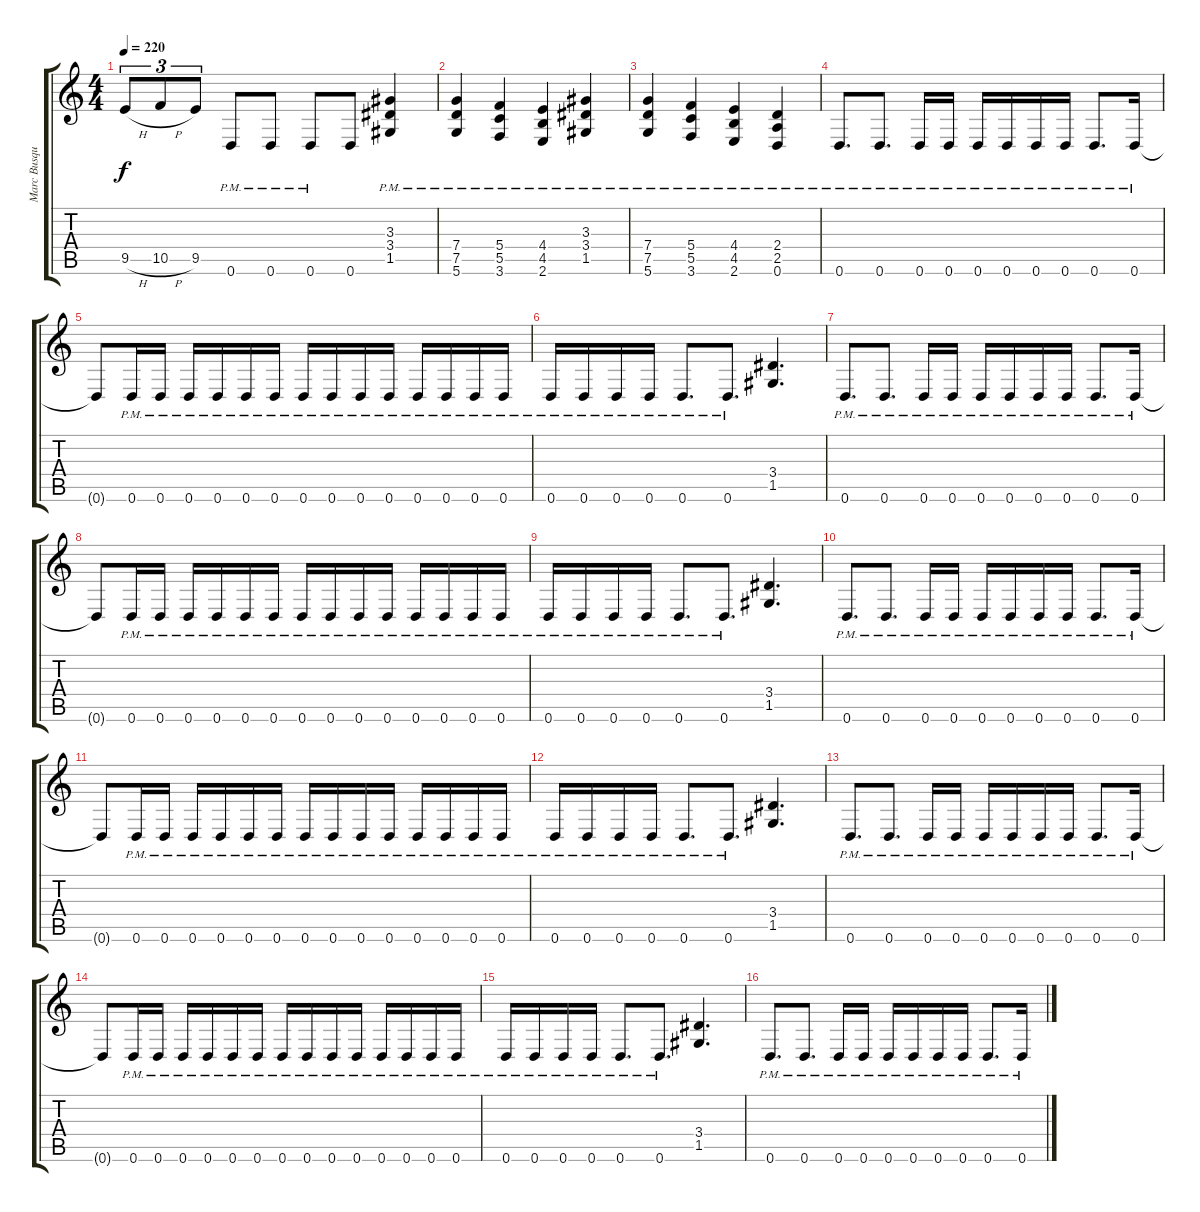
\track ("Marc Busque" "Marc Busqu") {instrument distortionguitar}
\staff {score tabs}
\tuning (D4 A3 F3 C3 G2 D2) {hide}
\ts (4 4)
\tempo 220
\clef g2
\ks c
9.5{h}.8{tu (3 2) dy f} 10.5{h}.8{tu (3 2)} 9.5.8{tu (3 2)} 0.6{pm}.8 0.6{pm}.8 0.6{pm}.8 0.6.8 (3.3{pm} 3.4{pm} 1.5{pm}).4 |
(7.4{pm} 7.5{pm} 5.6{pm}).4 (5.4{pm} 5.5{pm} 3.6{pm}).4 (4.4{pm} 4.5{pm} 2.6{pm}).4 (3.3{pm} 3.4{pm} 1.5{pm}).4 |
(7.4{pm} 7.5{pm} 5.6{pm}).4 (5.4{pm} 5.5{pm} 3.6{pm}).4 (4.4{pm} 4.5{pm} 2.6{pm}).4 (2.4{pm} 2.5{pm} 0.6{pm}).4 |
0.6{pm}.8{d} 0.6{pm}.8{d} 0.6{pm}.16 0.6{pm}.16 0.6{pm}.16 0.6{pm}.16 0.6{pm}.16 0.6{pm}.16 0.6{pm}.8{d} 0.6{pm}.16 |
0.6{t}.8 0.6{pm}.16 0.6{pm}.16 0.6{pm}.16 0.6{pm}.16 0.6{pm}.16 0.6{pm}.16 0.6{pm}.16 0.6{pm}.16 0.6{pm}.16 0.6{pm}.16 0.6{pm}.16 0.6{pm}.16 0.6{pm}.16 0.6{pm}.16 |
0.6{pm}.16 0.6{pm}.16 0.6{pm}.16 0.6{pm}.16 0.6{pm}.8{d} 0.6{pm}.8{d} (3.4 1.5).4{d} |
0.6{pm}.8{d} 0.6{pm}.8{d} 0.6{pm}.16 0.6{pm}.16 0.6{pm}.16 0.6{pm}.16 0.6{pm}.16 0.6{pm}.16 0.6{pm}.8{d} 0.6{pm}.16 |
0.6{t}.8 0.6{pm}.16 0.6{pm}.16 0.6{pm}.16 0.6{pm}.16 0.6{pm}.16 0.6{pm}.16 0.6{pm}.16 0.6{pm}.16 0.6{pm}.16 0.6{pm}.16 0.6{pm}.16 0.6{pm}.16 0.6{pm}.16 0.6{pm}.16 |
0.6{pm}.16 0.6{pm}.16 0.6{pm}.16 0.6{pm}.16 0.6{pm}.8{d} 0.6{pm}.8{d} (3.4 1.5).4{d} |
0.6{pm}.8{d} 0.6{pm}.8{d} 0.6{pm}.16 0.6{pm}.16 0.6{pm}.16 0.6{pm}.16 0.6{pm}.16 0.6{pm}.16 0.6{pm}.8{d} 0.6{pm}.16 |
0.6{t}.8 0.6{pm}.16 0.6{pm}.16 0.6{pm}.16 0.6{pm}.16 0.6{pm}.16 0.6{pm}.16 0.6{pm}.16 0.6{pm}.16 0.6{pm}.16 0.6{pm}.16 0.6{pm}.16 0.6{pm}.16 0.6{pm}.16 0.6{pm}.16 |
0.6{pm}.16 0.6{pm}.16 0.6{pm}.16 0.6{pm}.16 0.6{pm}.8{d} 0.6{pm}.8{d} (3.4 1.5).4{d} |
0.6{pm}.8{d} 0.6{pm}.8{d} 0.6{pm}.16 0.6{pm}.16 0.6{pm}.16 0.6{pm}.16 0.6{pm}.16 0.6{pm}.16 0.6{pm}.8{d} 0.6{pm}.16 |
0.6{t}.8 0.6{pm}.16 0.6{pm}.16 0.6{pm}.16 0.6{pm}.16 0.6{pm}.16 0.6{pm}.16 0.6{pm}.16 0.6{pm}.16 0.6{pm}.16 0.6{pm}.16 0.6{pm}.16 0.6{pm}.16 0.6{pm}.16 0.6{pm}.16 |
0.6{pm}.16 0.6{pm}.16 0.6{pm}.16 0.6{pm}.16 0.6{pm}.8{d} 0.6{pm}.8{d} (3.4 1.5).4{d} |
0.6{pm}.8{d} 0.6{pm}.8{d} 0.6{pm}.16 0.6{pm}.16 0.6{pm}.16 0.6{pm}.16 0.6{pm}.16 0.6{pm}.16 0.6{pm}.8{d} 0.6{pm}.16
